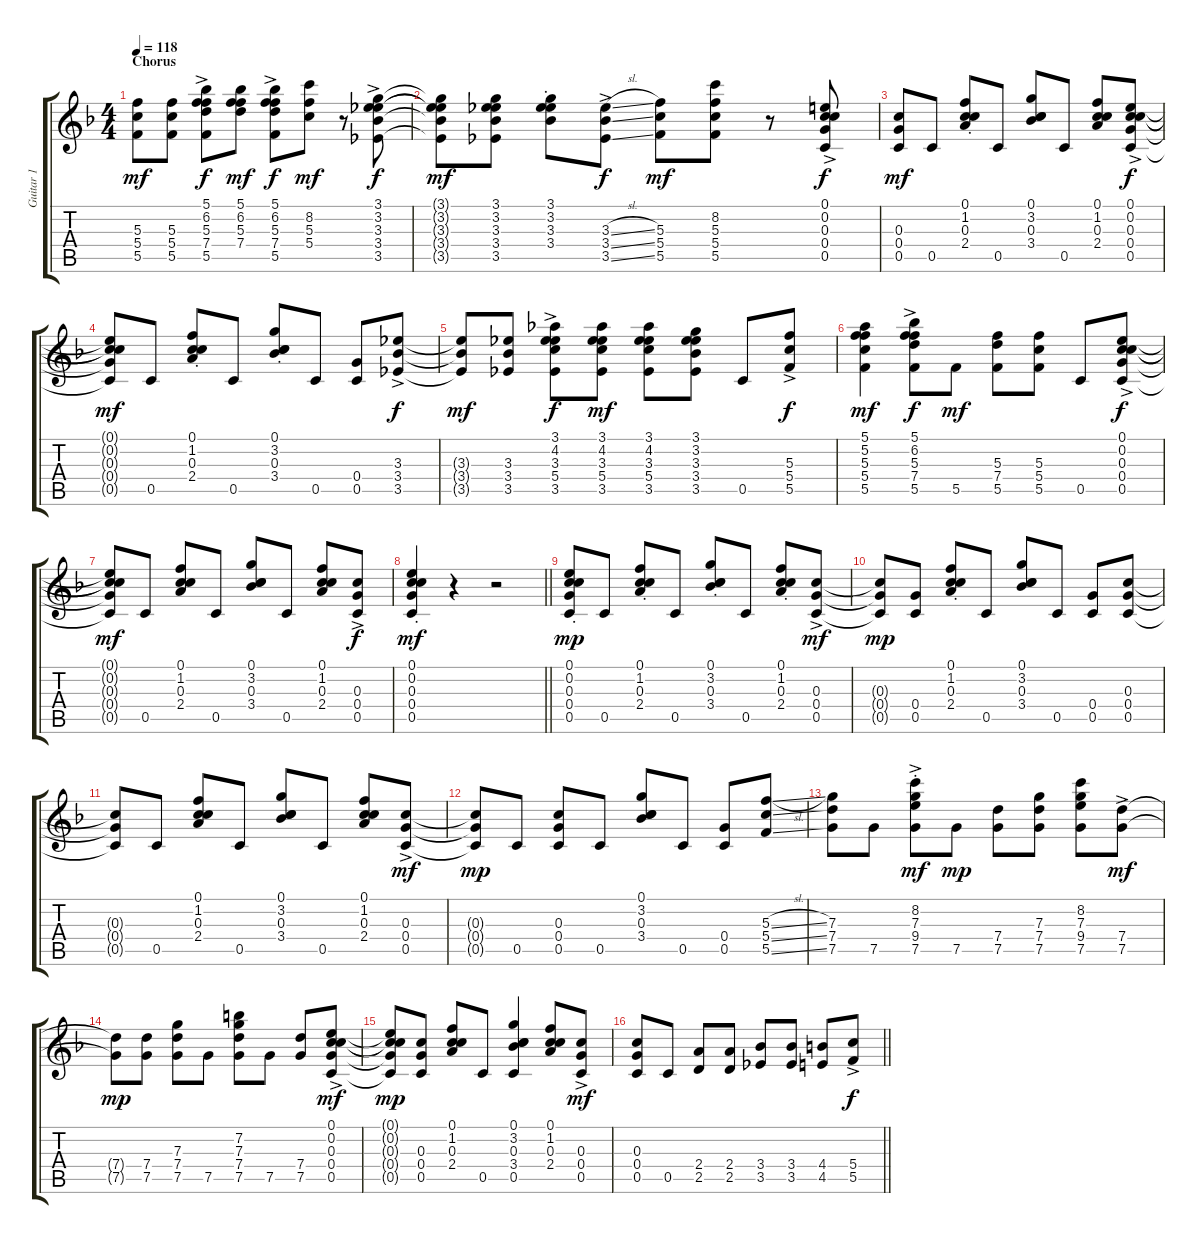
\track ("Guitar 1" "Guitar 1") {instrument electricguitarjazz}
\staff {score tabs}
\tuning (C4 E4 C4 G3 C3 C2) {hide}
\ts (4 4)
\section ("" "Chorus")
\tempo 118
\clef g2
\ks f
(5.3 5.4 5.5).8{dy mf} (5.3 5.4 5.5).8 (5.1{ac} 6.2{ac} 5.3{ac} 7.4{ac} 5.5{ac}).8{dy f} (5.1 6.2 5.3 7.4).8{dy mf} (5.1{ac} 6.2{ac} 5.3{ac} 7.4{ac} 5.5{ac}).8{dy f} (8.2 5.3 5.4).8{dy mf} r.8 (3.1{ac} 3.2{ac} 3.3{ac} 3.4{ac} 3.5{ac}).8{dy f} |
(3.1{t} 3.2{t} 3.3{t} 3.4{t} 3.5{t}).8{dy mf} (3.1 3.2 3.3 3.4 3.5).8 (3.1{st} 3.2{st} 3.3{st} 3.4{st}).8 (3.3{sl ac} 3.4{ss ac} 3.5{ss ac}).8{dy f} (5.3 5.4 5.5).8{dy mf} (8.2 5.3 5.4 5.5).8 r.8 (0.1{ac} 0.2{ac} 0.3{ac} 0.4{ac} 0.5{ac}).8{dy f} |
(0.3 0.4 0.5).8{dy mf} 0.5.8 (0.1{st} 1.2{st} 0.3{st} 2.4{st}).8 0.5.8 (0.1 3.2 0.3 3.4).8 0.5.8 (0.1 1.2 0.3 2.4).8 (0.1{ac} 0.2{ac} 0.3{ac} 0.4{ac} 0.5{ac}).8{dy f} |
(0.1{t} 0.2{t} 0.3{t} 0.4{t} 0.5{t}).8{dy mf} 0.5.8 (0.1{st} 1.2{st} 0.3{st} 2.4{st}).8 0.5.8 (0.1{st} 3.2{st} 0.3{st} 3.4{st}).8 0.5.8 (0.4 0.5).8 (3.3{ac} 3.4{ac} 3.5{ac}).8{dy f} |
(3.3{t} 3.4{t} 3.5{t}).8{dy mf} (3.3 3.4 3.5).8 (3.1{ac} 4.2{ac} 3.3{ac} 5.4{ac} 3.5{ac}).8{dy f} (3.1 4.2 3.3 5.4 3.5).8{dy mf} (3.1 4.2 3.3 5.4 3.5).8 (3.1 3.2 3.3 3.4 3.5).8 0.5.8 (5.3{ac} 5.4{ac} 5.5{ac}).8{dy f} |
(5.1 5.2 5.3 5.4 5.5).4{dy mf} (5.1{ac} 6.2{ac} 5.3{ac} 7.4{ac} 5.5{ac}).8{dy f} 5.5.8{dy mf} (5.3 7.4 5.5).8 (5.3 5.4 5.5).8 0.5.8 (0.1{ac} 0.2{ac} 0.3{ac} 0.4{ac} 0.5{ac}).8{dy f} |
(0.1{t} 0.2{t} 0.3{t} 0.4{t} 0.5{t}).8{dy mf} 0.5.8 (0.1 1.2 0.3 2.4).8 0.5.8 (0.1 3.2 0.3 3.4).8 0.5.8 (0.1 1.2 0.3 2.4).8 (0.3{ac} 0.4{ac} 0.5{ac}).8{dy f} |
\barLineRight lightlight
(0.1{st} 0.2{st} 0.3{st} 0.4{st} 0.5{st}).4{dy mf} r.4 r.2 |
(0.1{st} 0.2{st} 0.3{st} 0.4{st} 0.5{st}).8{dy mp} 0.5.8 (0.1{st} 1.2{st} 0.3{st} 2.4{st}).8 0.5.8 (0.1{st} 3.2{st} 0.3{st} 3.4{st}).8 0.5.8 (0.1{st} 1.2{st} 0.3{st} 2.4{st}).8 (0.3{ac} 0.4{ac} 0.5{ac}).8{dy mf} |
(0.3{t} 0.4{t} 0.5{t}).8{dy mp} (0.4 0.5).8 (0.1{st} 1.2{st} 0.3{st} 2.4{st}).8 0.5.8 (0.1 3.2 0.3 3.4).8 0.5.8 (0.4 0.5).8 (0.3 0.4 0.5).8 |
(0.3{t} 0.4{t} 0.5{t}).8 0.5.8 (0.1 1.2 0.3 2.4).8 0.5.8 (0.1 3.2 0.3 3.4).8 0.5.8 (0.1 1.2 0.3 2.4).8 (0.3{ac} 0.4{ac} 0.5{ac}).8{dy mf} |
(0.3{t} 0.4{t} 0.5{t}).8{dy mp} 0.5.8 (0.3 0.4 0.5).8 0.5.8 (0.1 3.2 0.3 3.4).8 0.5.8 (0.4 0.5).8 (5.3{sl} 5.4{ss} 5.5{ss}).8 |
(7.3 7.4 7.5).8 7.5.8 (8.2{ac st} 7.3{ac st} 9.4{ac st} 7.5{ac st}).8{dy mf} 7.5.8{dy mp} (7.4 7.5).8 (7.3 7.4 7.5).8 (8.2 7.3 9.4 7.5).8 (7.4{ac} 7.5{ac}).8{dy mf} |
(7.4{t} 7.5{t}).8{dy mp} (7.4 7.5).8 (7.3 7.4 7.5).8 7.5.8 (7.2 7.3 7.4 7.5).8 7.5.8 (7.4 7.5).8 (0.1{ac} 0.2{ac} 0.3{ac} 0.4{ac} 0.5{ac}).8{dy mf} |
(0.1{t} 0.2{t} 0.3{t} 0.4{t} 0.5{t}).8{dy mp} (0.3 0.4 0.5).8 (0.1 1.2 0.3 2.4).8 0.5.8 (0.1 3.2 0.3 3.4 0.5).4 (0.1 1.2 0.3 2.4).8 (0.3{ac} 0.4{ac} 0.5{ac}).8{dy mf} |
\barLineRight lightlight
(0.3 0.4 0.5).8 0.5.8 (2.4 2.5).8 (2.4 2.5).8 (3.4 3.5).8 (3.4 3.5).8 (4.4 4.5).8 (5.4{ac} 5.5{ac}).8{dy f}
